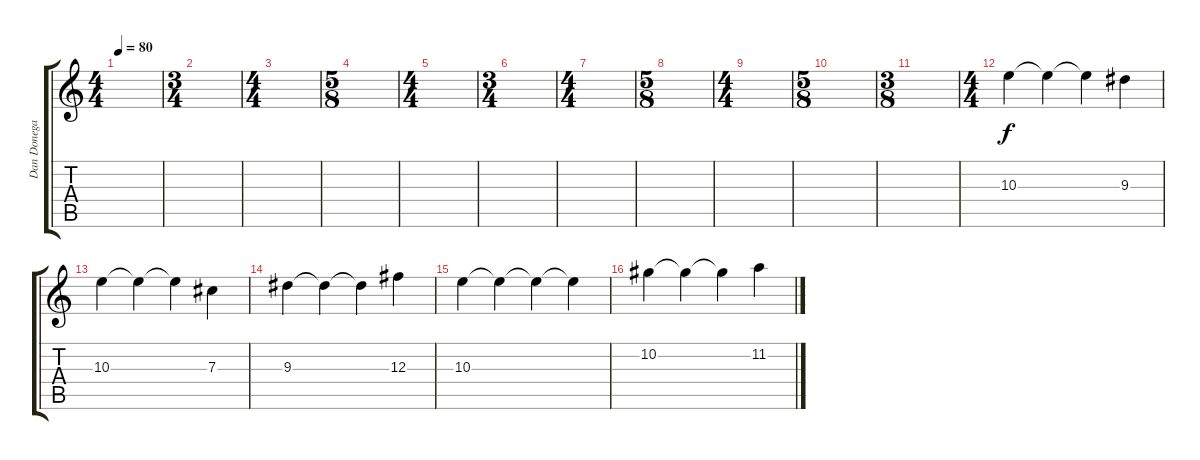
\track ("Dan Donegan (Guitar 4)" "Dan Donega") {instrument distortionguitar}
\staff {score tabs}
\tuning (Eb4 Bb3 Gb3 Db3 Ab2 Db2) {hide}
\ts (4 4)
\tempo 80
\clef g2
\ks c
|
\ts (3 4)
|
\ts (4 4)
|
\ts (5 8)
|
\ts (4 4)
|
\ts (3 4)
|
\ts (4 4)
|
\ts (5 8)
|
\ts (4 4)
|
\ts (5 8)
|
\ts (3 8)
|
\ts (4 4)
10.3.4 10.3{t}.4 10.3{t}.4 9.3.4 |
10.3.4 10.3{t}.4 10.3{t}.4 7.3.4 |
9.3.4 9.3{t}.4 9.3{t}.4 12.3.4 |
10.3.4 10.3{t}.4 10.3{t}.4 10.3{t}.4 |
10.2.4 10.2{t}.4 10.2{t}.4 11.2.4
